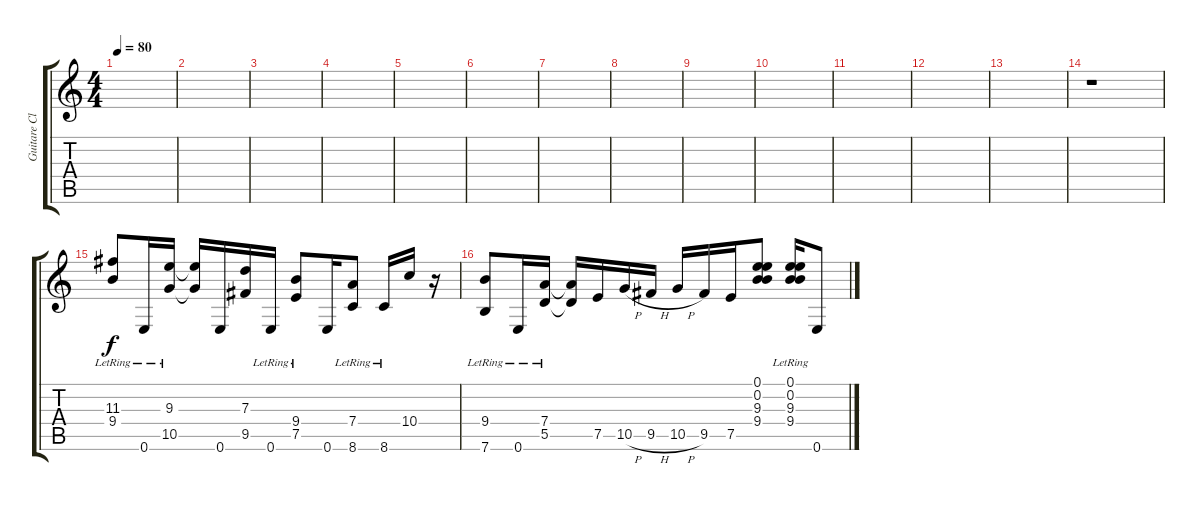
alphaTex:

\track ("Guitare Clean" "Guitare Cl") {instrument acousticguitarnylon}
\staff {score tabs}
\tuning (E4 B3 G3 D3 A2 E2) {hide}
\ts (4 4)
\tempo 80
\clef g2
\ks c
|
|
|
|
|
|
|
|
|
|
|
|
|
r.1 |
(11.3{lr} 9.4{lr}).8 0.6{lr}.16 (9.3{lr} 10.5{lr}).16 (9.3{t} 10.5{t}).16 0.6.16 (7.3 9.5).16 0.6{lr}.16 (9.4{lr} 7.5{lr}).8 0.6.16 (7.4{lr} 8.6{lr}).8 8.6{lr}.16 10.4.16 r.16 |
(9.4{lr} 7.6{lr}).8 0.6{lr}.16 (7.4{lr} 5.5{lr}).16 (7.4{t} 5.5{t}).16 7.5.16 10.5{h}.16 9.5{h}.16 10.5{h}.16 9.5.16 7.5.16 (0.1 0.2 9.3 9.4).8 (0.1{lr} 0.2{lr} 9.3{lr} 9.4).16 0.6.8
